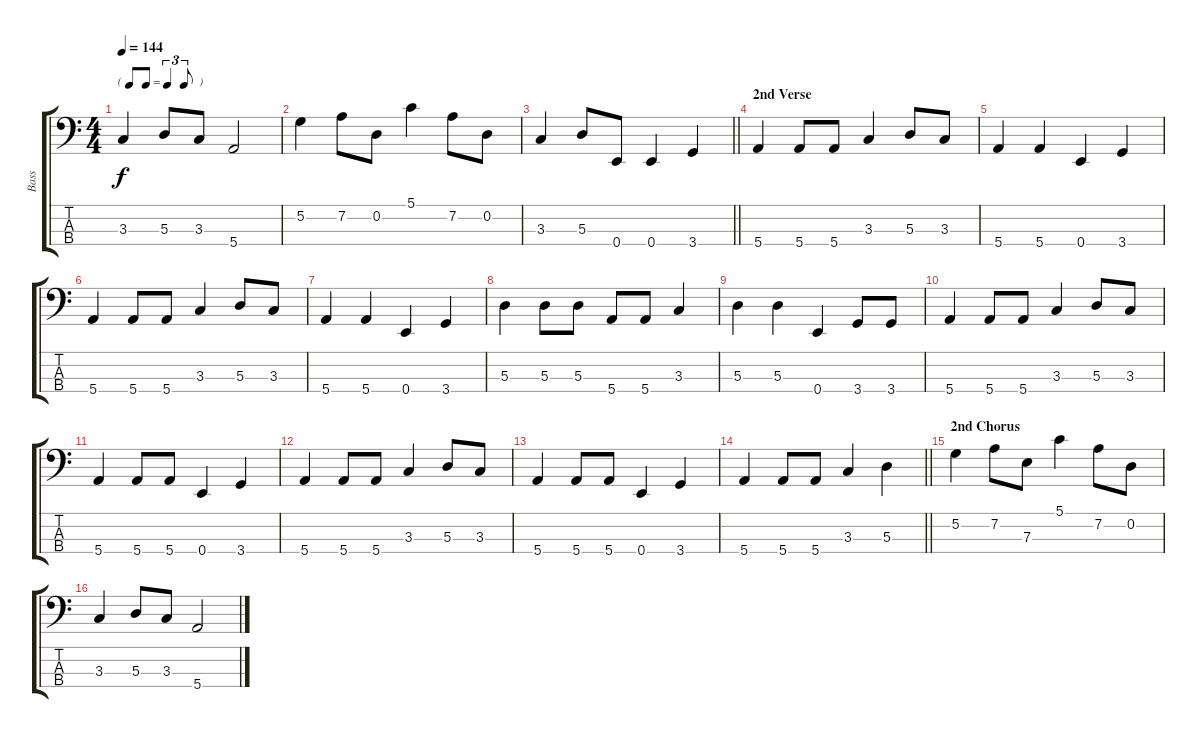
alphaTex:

\track ("Bass" "Bass") {instrument electricbassfinger}
\staff {score tabs}
\tuning (G2 D2 A1 E1) {hide}
\ts (4 4)
\tf triplet8th
\tempo 144
\clef f4
\ks c
3.3.4{dy f} 5.3.8 3.3.8 5.4.2 |
5.2.4 7.2.8 0.2.8 5.1.4 7.2.8 0.2.8 |
\barLineRight lightlight
3.3.4 5.3.8 0.4.8 0.4.4 3.4.4 |
\section ("" "2nd Verse")
5.4.4 5.4.8 5.4.8 3.3.4 5.3.8 3.3.8 |
5.4.4 5.4.4 0.4.4 3.4.4 |
5.4.4 5.4.8 5.4.8 3.3.4 5.3.8 3.3.8 |
5.4.4 5.4.4 0.4.4 3.4.4 |
5.3.4 5.3.8 5.3.8 5.4.8 5.4.8 3.3.4 |
5.3.4 5.3.4 0.4.4 3.4.8 3.4.8 |
5.4.4 5.4.8 5.4.8 3.3.4 5.3.8 3.3.8 |
5.4.4 5.4.8 5.4.8 0.4.4 3.4.4 |
5.4.4 5.4.8 5.4.8 3.3.4 5.3.8 3.3.8 |
5.4.4 5.4.8 5.4.8 0.4.4 3.4.4 |
\barLineRight lightlight
5.4.4 5.4.8 5.4.8 3.3.4 5.3.4 |
\section ("" "2nd Chorus")
5.2.4 7.2.8 7.3.8 5.1.4 7.2.8 0.2.8 |
3.3.4 5.3.8 3.3.8 5.4.2
